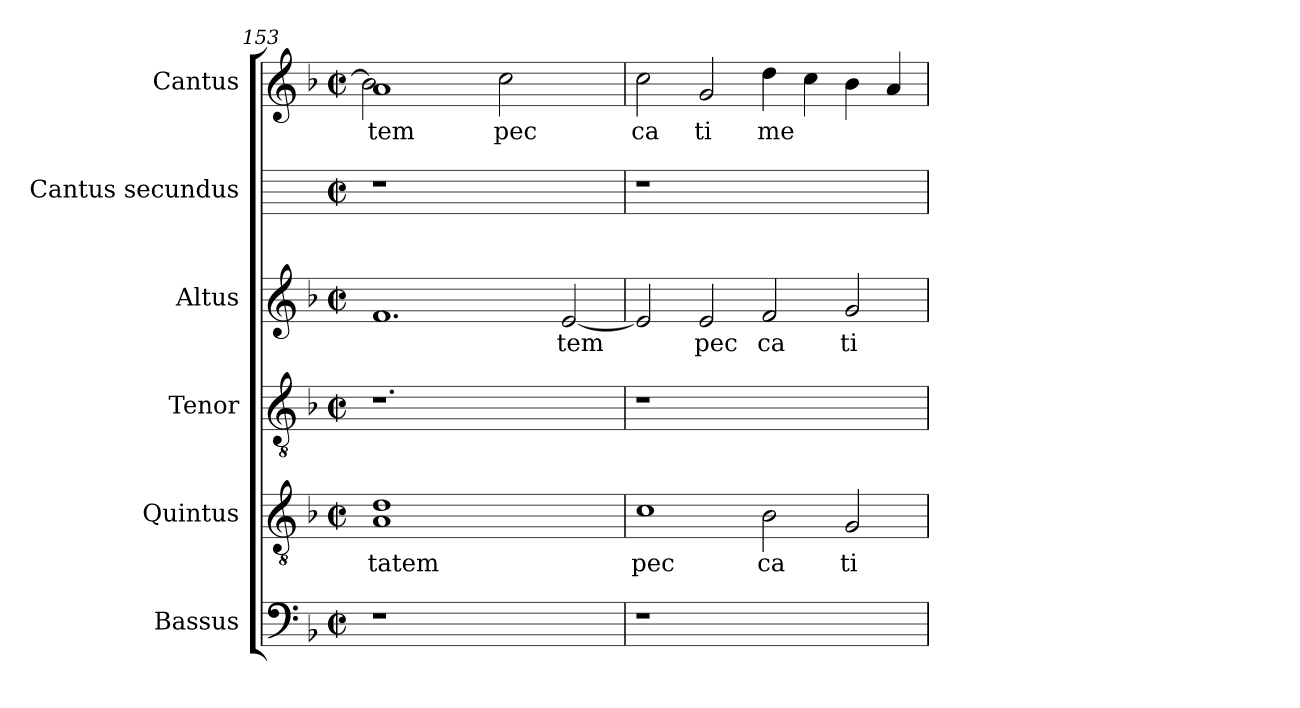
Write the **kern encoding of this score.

**kern	**kern	**text	**kern	**kern	**text	**kern	**kern	**text
*part6	*part5	*part5	*part4	*part3	*part3	*part2	*part1	*part1
*staff6	*staff5	*staff5	*staff4	*staff3	*staff3	*staff2	*staff1	*staff1
*I"Bassus	*I"Quintus	*	*I"Tenor	*I"Altus	*	*I"Cantus  secundus	*I"Cantus	*
*I'B	*I'Q	*	*I'T	*I'A	*	*	*I'C	*
*clefF4	*clefGv2	*	*clefGv2	*clefG2	*	*	*clefG2	*
*k[b-]	*k[b-]	*	*k[b-]	*k[b-]	*	*k[]	*k[b-]	*
*F:	*F:	*	*F:	*F:	*	*C:	*F:	*
*M2/2	*M2/2	*	*M2/2	*M2/2	*	*M2/2	*M2/2	*
*met(c|)	*met(c|)	*	*met(c|)	*met(c|)	*	*met(c|)	*met(c|)	*
=153	=153	=153	=153	=153	=153	=153	=153	=153
!	!	!LO:LY:b:cj	!	!	!	!	!	!LO:LY:b:cj
*	*	*	*	*	*	*	*^	*
1r	1d 1A	tatem	1.r	1.f	.	1r	1a	2b-\]	tem
.	.	.	.	.	.	.	.	2ryy	.
!	!	!	!	!	!	!	!	!	!LO:LY:b:cj
1ryy	1ryy	.	.	.	.	1ryy	2cc\	1ryy	pec
!	!	!	!	!	!LO:LY:b:cj	!	!	!	!
.	.	.	2ryy	[<2e/	tem	.	2ryy	.	.
*	*	*	*	*	*	*	*v	*v	*
=154	=154	=154	=154	=154	=154	=154	=154	=154
!	!	!LO:LY:b:cj	!	!	!LO:LY:b:cj	!	!	!LO:LY:b:cj
1r	1c	pec	1r	2e/]	.	1r	2cc\	ca
!	!	!	!	!	!LO:LY:b:cj	!	!	!LO:LY:b:cj
.	.	.	.	2e/	pec	.	2g/	ti
!	!	!LO:LY:b:cj	!	!	!LO:LY:b:cj	!	!	!LO:LY:b:cj
1ryy	2B-\	ca	1ryy	2f/	ca	1ryy	4dd\	me
!	!	!	!	!	!	!	!	!LO:LY:b:cj
.	.	.	.	.	.	.	4cc\	.
!	!	!LO:LY:b:cj	!	!	!LO:LY:b:cj	!	!	!LO:LY:b:cj
.	2G/	ti	.	2g/	ti	.	4b-\	.
!	!	!	!	!	!	!	!	!LO:LY:b:cj
.	.	.	.	.	.	.	4a/	.
=	=	=	=	=	=	=	=	=
*-	*-	*-	*-	*-	*-	*-	*-	*-
